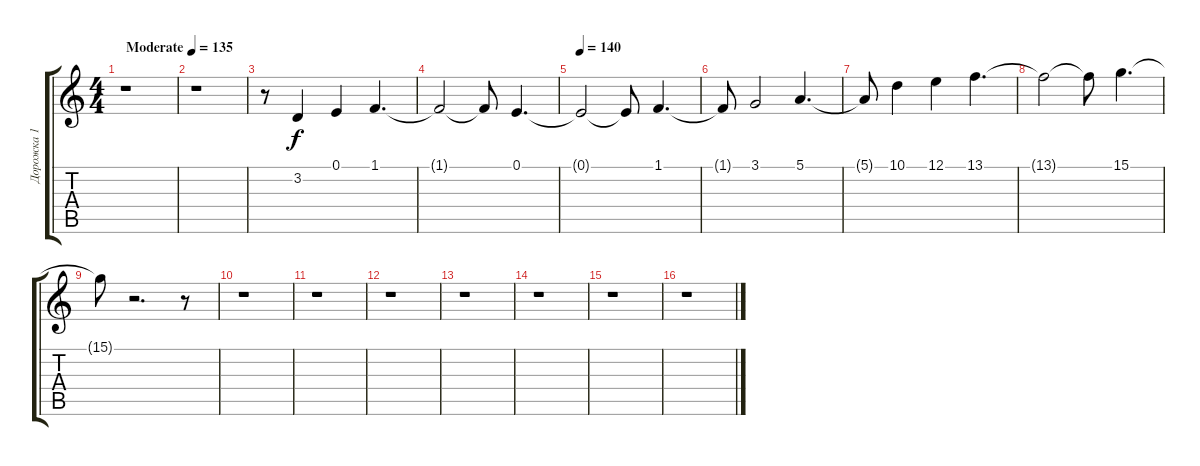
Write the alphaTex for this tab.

\track ("Дорожка 1" "Дорожка 1") {instrument stringensemble2}
\staff {score tabs}
\tuning (E4 B3 G3 D3 A2 E2) {hide}
\ts (4 4)
\tempo (135 "Moderate")
\clef g2
\ks c
r.1{dy f instrument stringensemble2} |
r.1 |
r.8 3.2.4 0.1.4 1.1.4{d} |
1.1{t}.2 1.1{t}.8 0.1.4{d} |
\tempo 140
0.1{t}.2 0.1{t}.8 1.1.4{d} |
1.1{t}.8 3.1.2 5.1.4{d} |
5.1{t}.8 10.1.4 12.1.4 13.1.4{d} |
13.1{t}.2 13.1{t}.8 15.1.4{d} |
15.1{t}.8 r.2{d} r.8 |
r.1 |
r.1 |
r.1 |
r.1 |
r.1 |
r.1 |
r.1
